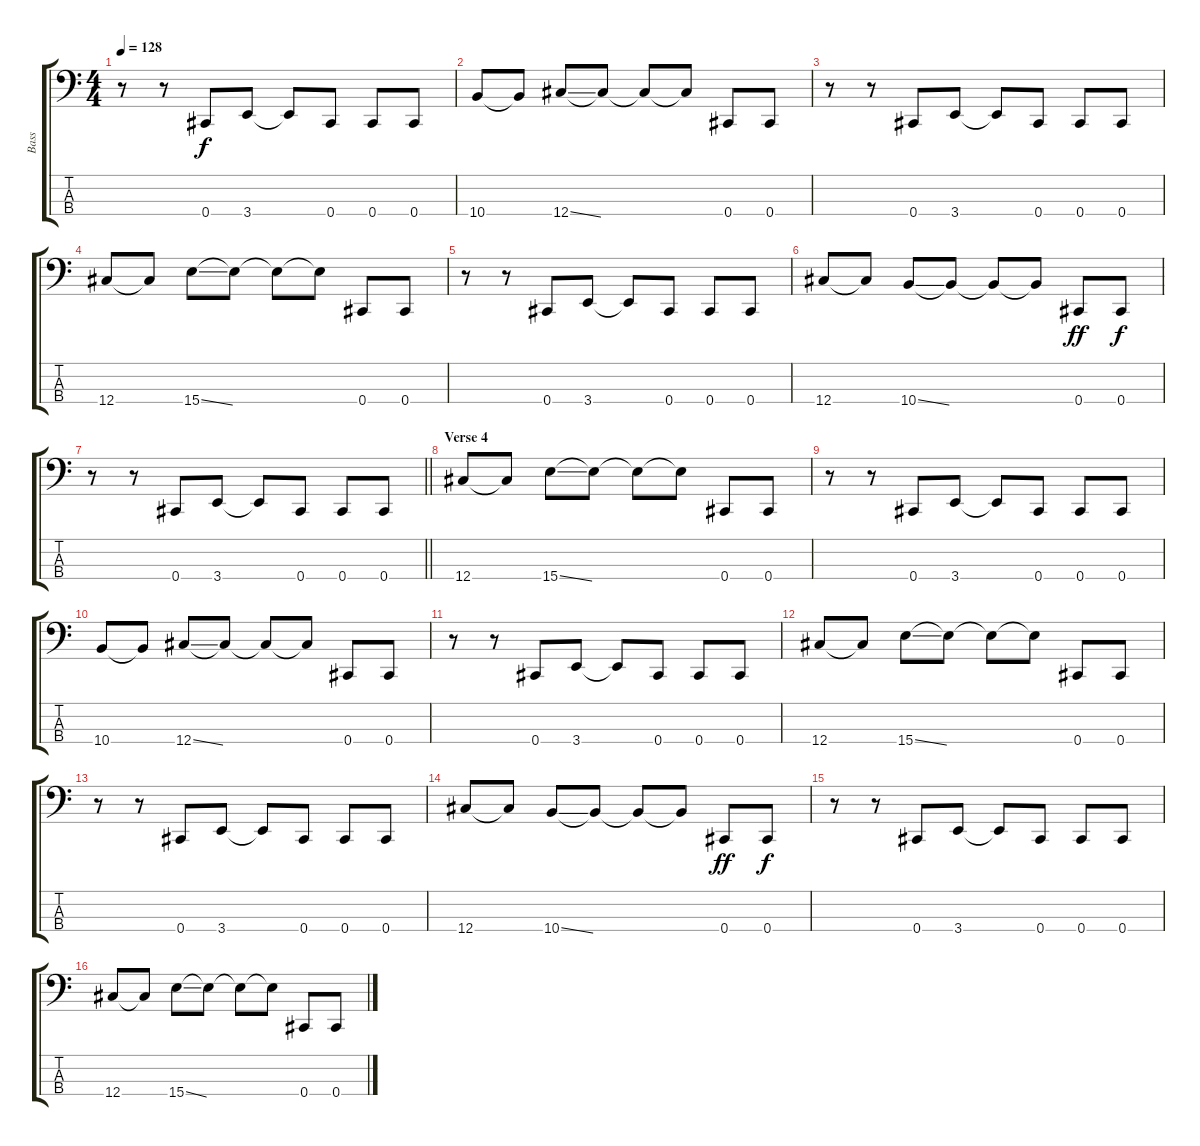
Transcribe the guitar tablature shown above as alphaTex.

\track ("Bass" "Bass") {instrument acousticbass}
\staff {score tabs}
\tuning (E2 B1 Gb1 Db1) {hide}
\ts (4 4)
\tempo 128
\clef f4
\ks c
r.8{dy f} r.8 0.4.8 3.4.8 3.4{t}.8 0.4.8 0.4.8 0.4.8 |
10.4.8 10.4{t}.8 12.4{ss}.8 12.4{t}.8 12.4{t}.8 12.4{t}.8 0.4.8 0.4.8 |
r.8 r.8 0.4.8 3.4.8 3.4{t}.8 0.4.8 0.4.8 0.4.8 |
12.4.8 12.4{t}.8 15.4{ss}.8 15.4{t}.8 15.4{t}.8 15.4{t}.8 0.4.8 0.4.8 |
r.8 r.8 0.4.8 3.4.8 3.4{t}.8 0.4.8 0.4.8 0.4.8 |
12.4.8 12.4{t}.8 10.4{ss}.8 10.4{t}.8 10.4{t}.8 10.4{t}.8 0.4.8{dy ff} 0.4.8{dy f} |
\barLineRight lightlight
r.8 r.8 0.4.8 3.4.8 3.4{t}.8 0.4.8 0.4.8 0.4.8 |
\section ("" "Verse 4")
12.4.8 12.4{t}.8 15.4{ss}.8 15.4{t}.8 15.4{t}.8 15.4{t}.8 0.4.8 0.4.8 |
r.8 r.8 0.4.8 3.4.8 3.4{t}.8 0.4.8 0.4.8 0.4.8 |
10.4.8 10.4{t}.8 12.4{ss}.8 12.4{t}.8 12.4{t}.8 12.4{t}.8 0.4.8 0.4.8 |
r.8 r.8 0.4.8 3.4.8 3.4{t}.8 0.4.8 0.4.8 0.4.8 |
12.4.8 12.4{t}.8 15.4{ss}.8 15.4{t}.8 15.4{t}.8 15.4{t}.8 0.4.8 0.4.8 |
r.8 r.8 0.4.8 3.4.8 3.4{t}.8 0.4.8 0.4.8 0.4.8 |
12.4.8 12.4{t}.8 10.4{ss}.8 10.4{t}.8 10.4{t}.8 10.4{t}.8 0.4.8{dy ff} 0.4.8{dy f} |
r.8 r.8 0.4.8 3.4.8 3.4{t}.8 0.4.8 0.4.8 0.4.8 |
12.4.8 12.4{t}.8 15.4{ss}.8 15.4{t}.8 15.4{t}.8 15.4{t}.8 0.4.8 0.4.8
